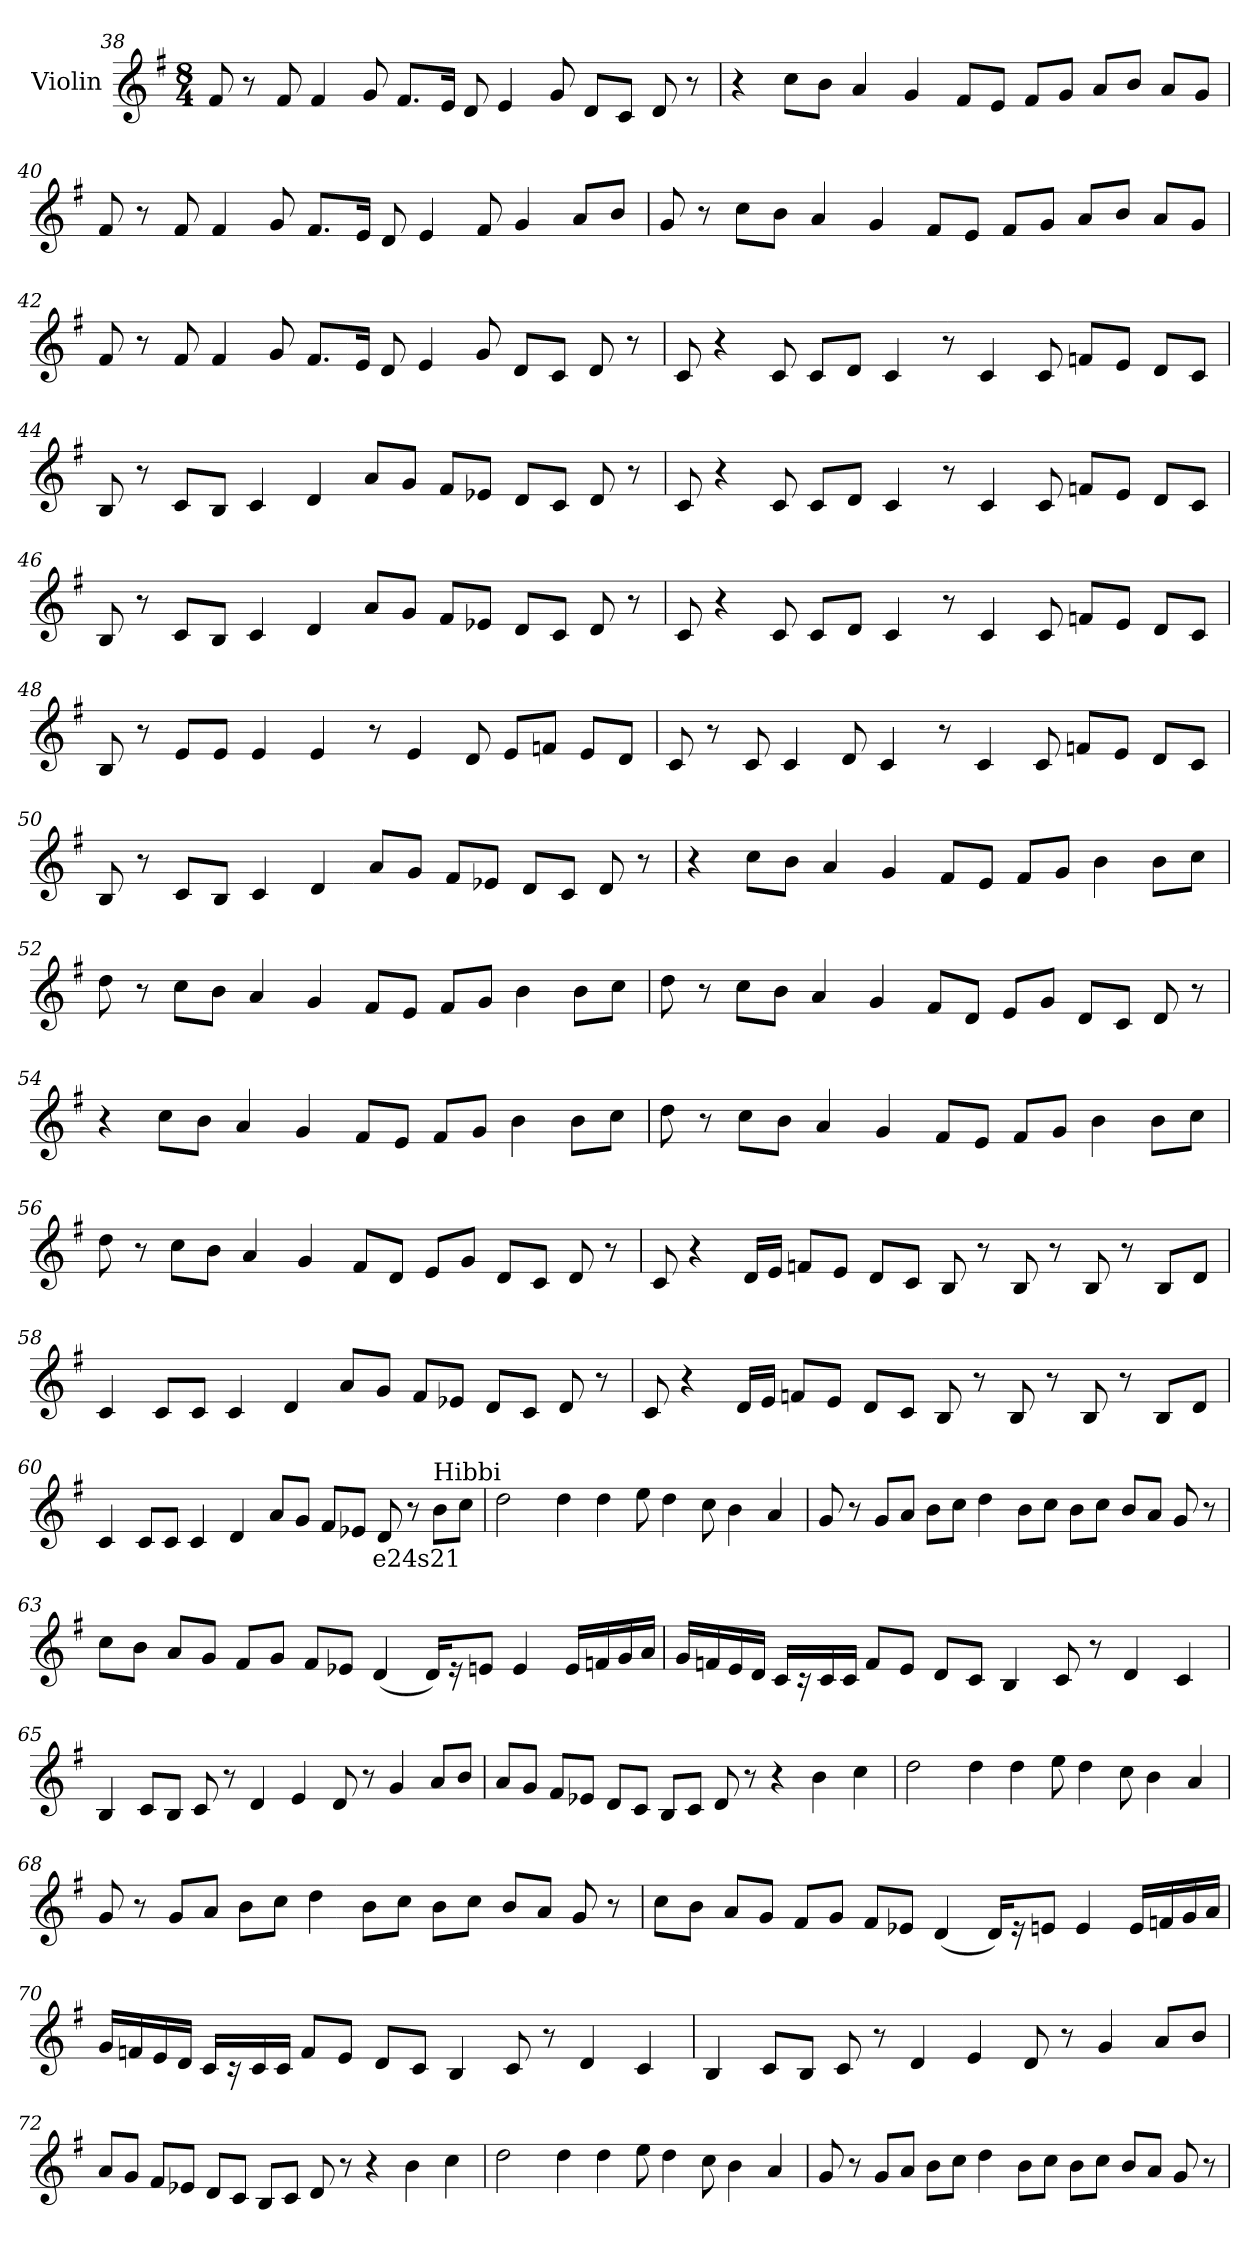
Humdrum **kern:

**kern	**text
*part1	*part1
*staff1	*staff1
*I"Violin	*
!!LO:LB:g=z
*clefG2	*
*k[f#]	*
*G:	*
*M8/4	*
=38	=38
8f#/	.
8r	.
8f#/	.
4f#/	.
8g/	.
8.f#/L	.
16e/Jk	.
8d/	.
4e/	.
8g/	.
8d/L	.
8c/J	.
8d/	.
8r	.
=39	=39
4r	.
8cc\L	.
8b\J	.
4a/	.
4g/	.
8f#/L	.
8e/J	.
8f#/L	.
8g/J	.
8a/L	.
8b/J	.
8a/L	.
8g/J	.
!!LO:LB:g=z
=40	=40
8f#/	.
8r	.
8f#/	.
4f#/	.
8g/	.
8.f#/L	.
16e/Jk	.
8d/	.
4e/	.
8f#/	.
4g/	.
8a/L	.
8b/J	.
=41	=41
8g/	.
8r	.
8cc\L	.
8b\J	.
4a/	.
4g/	.
8f#/L	.
8e/J	.
8f#/L	.
8g/J	.
8a/L	.
8b/J	.
8a/L	.
8g/J	.
!!LO:LB:g=z
=42	=42
8f#/	.
8r	.
8f#/	.
4f#/	.
8g/	.
8.f#/L	.
16e/Jk	.
8d/	.
4e/	.
8g/	.
8d/L	.
8c/J	.
8d/	.
8r	.
=43	=43
8c/	.
4r	.
8c/	.
8c/L	.
8d/J	.
4c/	.
8r	.
4c/	.
8c/	.
8fn/L	.
8e/J	.
8d/L	.
8c/J	.
!!LO:LB:g=z
=44	=44
8B/	.
8r	.
8c/L	.
8B/J	.
4c/	.
4d/	.
8a/L	.
8g/J	.
8f#/L	.
8e-X/J	.
8d/L	.
8c/J	.
8d/	.
8r	.
=45	=45
8c/	.
4r	.
8c/	.
8c/L	.
8d/J	.
4c/	.
8r	.
4c/	.
8c/	.
8fn/L	.
8e/J	.
8d/L	.
8c/J	.
!!LO:LB:g=z
=46	=46
8B/	.
8r	.
8c/L	.
8B/J	.
4c/	.
4d/	.
8a/L	.
8g/J	.
8f#/L	.
8e-X/J	.
8d/L	.
8c/J	.
8d/	.
8r	.
=47	=47
8c/	.
4r	.
8c/	.
8c/L	.
8d/J	.
4c/	.
8r	.
4c/	.
8c/	.
8fn/L	.
8e/J	.
8d/L	.
8c/J	.
!!LO:LB:g=z
=48	=48
8B/	.
8r	.
8e/L	.
8e/J	.
4e/	.
4e/	.
8r	.
4e/	.
8d/	.
8e/L	.
8fn/J	.
8e/L	.
8d/J	.
=49	=49
8c/	.
8r	.
8c/	.
4c/	.
8d/	.
4c/	.
8r	.
4c/	.
8c/	.
8fn/L	.
8e/J	.
8d/L	.
8c/J	.
!!LO:PB:g=z
=50	=50
8B/	.
8r	.
8c/L	.
8B/J	.
4c/	.
4d/	.
8a/L	.
8g/J	.
8f#/L	.
8e-X/J	.
8d/L	.
8c/J	.
8d/	.
8r	.
=51	=51
4r	.
8cc\L	.
8b\J	.
4a/	.
4g/	.
8f#/L	.
8e/J	.
8f#/L	.
8g/J	.
4b\	.
8b\L	.
8cc\J	.
!!LO:LB:g=z
=52	=52
8dd\	.
8r	.
8cc\L	.
8b\J	.
4a/	.
4g/	.
8f#/L	.
8e/J	.
8f#/L	.
8g/J	.
4b\	.
8b\L	.
8cc\J	.
=53	=53
8dd\	.
8r	.
8cc\L	.
8b\J	.
4a/	.
4g/	.
8f#/L	.
8d/J	.
8e/L	.
8g/J	.
8d/L	.
8c/J	.
8d/	.
8r	.
!!LO:LB:g=z
=54	=54
4r	.
8cc\L	.
8b\J	.
4a/	.
4g/	.
8f#/L	.
8e/J	.
8f#/L	.
8g/J	.
4b\	.
8b\L	.
8cc\J	.
=55	=55
8dd\	.
8r	.
8cc\L	.
8b\J	.
4a/	.
4g/	.
8f#/L	.
8e/J	.
8f#/L	.
8g/J	.
4b\	.
8b\L	.
8cc\J	.
!!LO:LB:g=z
=56	=56
8dd\	.
8r	.
8cc\L	.
8b\J	.
4a/	.
4g/	.
8f#/L	.
8d/J	.
8e/L	.
8g/J	.
8d/L	.
8c/J	.
8d/	.
8r	.
=57	=57
8c/	.
4r	.
16d/LL	.
16e/JJ	.
8fn/L	.
8e/J	.
8d/L	.
8c/J	.
8B/	.
8r	.
8B/	.
8r	.
8B/	.
8r	.
8B/L	.
8d/J	.
!!LO:LB:g=z
=58	=58
4c/	.
8c/L	.
8c/J	.
4c/	.
4d/	.
8a/L	.
8g/J	.
8f#/L	.
8e-X/J	.
8d/L	.
8c/J	.
8d/	.
8r	.
=59	=59
8c/	.
4r	.
16d/LL	.
16e/JJ	.
8fn/L	.
8e/J	.
8d/L	.
8c/J	.
8B/	.
8r	.
8B/	.
8r	.
8B/	.
8r	.
8B/L	.
8d/J	.
!!LO:LB:g=z
=60	=60
4c/	.
8c/L	.
8c/J	.
4c/	.
4d/	.
8a/L	.
8g/J	.
8f#/L	.
8e-X/J	.
!	!LO:LY:b
8d/	e24
8r	.
!LO:TX:a:t=Hibbi	!
!	!LO:LY:b
8b\L	s21
8cc\J	.
=61	=61
2dd\	.
4dd\	.
4dd\	.
8ee\	.
4dd\	.
8cc\	.
4b\	.
4a/	.
!!LO:LB:g=z
=62	=62
8g/	.
8r	.
8g/L	.
8a/J	.
8b\L	.
8cc\J	.
4dd\	.
8b\L	.
8cc\J	.
8b\L	.
8cc\J	.
8b/L	.
8a/J	.
8g/	.
8r	.
=63	=63
8cc\L	.
8b\J	.
8a/L	.
8g/J	.
8f#/L	.
8g/J	.
8f#/L	.
8e-X/J	.
(<4d/	.
16d/KL)	.
16r	.
8en/J	.
4e/	.
16e/LL	.
16fn/	.
16g/	.
16a/JJ	.
!!LO:LB:g=z
=64	=64
16g/LL	.
16fn/	.
16e/	.
16d/JJ	.
16c/LL	.
16r	.
16c/	.
16c/JJ	.
8f/L	.
8e/J	.
8d/L	.
8c/J	.
4B/	.
8c/	.
8r	.
4d/	.
4c/	.
=65	=65
4B/	.
8c/L	.
8B/J	.
8c/	.
8r	.
4d/	.
4e/	.
8d/	.
8r	.
4g/	.
8a/L	.
8b/J	.
!!LO:PB:g=z
=66	=66
8a/L	.
8g/J	.
8f#/L	.
8e-X/J	.
8d/L	.
8c/J	.
8B/L	.
8c/J	.
8d/	.
8r	.
4r	.
4b\	.
4cc\	.
=67	=67
2dd\	.
4dd\	.
4dd\	.
8ee\	.
4dd\	.
8cc\	.
4b\	.
4a/	.
!!LO:LB:g=z
=68	=68
8g/	.
8r	.
8g/L	.
8a/J	.
8b\L	.
8cc\J	.
4dd\	.
8b\L	.
8cc\J	.
8b\L	.
8cc\J	.
8b/L	.
8a/J	.
8g/	.
8r	.
=69	=69
8cc\L	.
8b\J	.
8a/L	.
8g/J	.
8f#/L	.
8g/J	.
8f#/L	.
8e-X/J	.
(<4d/	.
16d/KL)	.
16r	.
8en/J	.
4e/	.
16e/LL	.
16fn/	.
16g/	.
16a/JJ	.
!!LO:LB:g=z
=70	=70
16g/LL	.
16fn/	.
16e/	.
16d/JJ	.
16c/LL	.
16r	.
16c/	.
16c/JJ	.
8f/L	.
8e/J	.
8d/L	.
8c/J	.
4B/	.
8c/	.
8r	.
4d/	.
4c/	.
=71	=71
4B/	.
8c/L	.
8B/J	.
8c/	.
8r	.
4d/	.
4e/	.
8d/	.
8r	.
4g/	.
8a/L	.
8b/J	.
!!LO:LB:g=z
=72	=72
8a/L	.
8g/J	.
8f#/L	.
8e-X/J	.
8d/L	.
8c/J	.
8B/L	.
8c/J	.
8d/	.
8r	.
4r	.
4b\	.
4cc\	.
=73	=73
2dd\	.
4dd\	.
4dd\	.
8ee\	.
4dd\	.
8cc\	.
4b\	.
4a/	.
!!LO:LB:g=z
=74	=74
8g/	.
8r	.
8g/L	.
8a/J	.
8b\L	.
8cc\J	.
4dd\	.
8b\L	.
8cc\J	.
8b\L	.
8cc\J	.
8b/L	.
8a/J	.
8g/	.
8r	.
=	=
*-	*-
